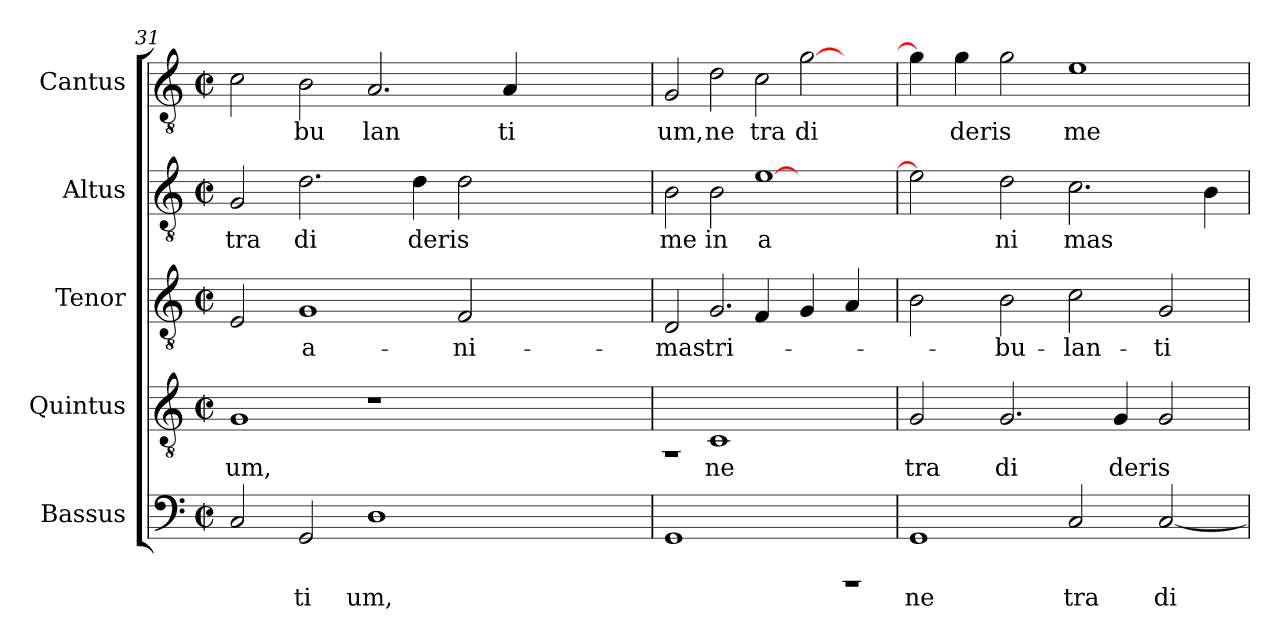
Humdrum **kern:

**kern	**text	**kern	**text	**kern	**text	**kern	**text	**kern	**text
*part5	*part5	*part4	*part4	*part3	*part3	*part2	*part2	*part1	*part1
*staff5	*staff5	*staff4	*staff4	*staff3	*staff3	*staff2	*staff2	*staff1	*staff1
*I"Bassus	*	*I"Quintus	*	*I"Tenor	*	*I"Altus	*	*I"Cantus	*
*clefF4	*	*clefGv2	*	*clefGv2	*	*clefGv2	*	*clefGv2	*
*M2/2	*	*M2/2	*	*M2/2	*	*M2/2	*	*M2/2	*
*met(c|)	*	*met(c|)	*	*met(c|)	*	*met(c|)	*	*met(c|)	*
=31	=31	=31	=31	=31	=31	=31	=31	=31	=31
!	!	!	!LO:LY:b:cj	!	!	!	!LO:LY:b:cj	!	!
2C/	.	1G	um,	2E/	.	2G/	tra	2c\	.
!	!LO:LY:b:cj	!	!	!	!LO:LY:b:cj	!	!LO:LY:b:cj	!	!LO:LY:b:cj
2GG/	ti	.	.	1G	a-	2.d\	di	2B\	bu
!	!LO:LY:b	!LO:N:vis=1	!	!	!	!	!	!	!LO:LY:b:cj
1D	um,	0r	.	.	.	.	.	2.A/	lan
!	!	!	!	!	!	!	!LO:LY:b	!	!
.	.	.	.	.	.	4d\	deris	.	.
!	!	!	!	!	!LO:LY:b:cj	!	!	!	!
.	.	.	.	2F/	-ni-	2d\	.	.	.
!	!	!	!	!	!	!	!	!	!LO:LY:b:cj
.	.	.	.	.	.	.	.	4A/	ti
1ryy	.	.	.	1ryy	.	1ryy	.	1ryy	.
=32	=32	=32	=32	=32	=32	=32	=32	=32	=32
!	!	!LO:N:vis=1	!	!LO:N:vis=2	!LO:LY:b:cj	!LO:N:vis=2	!LO:LY:b:cj	!LO:N:vis=2	!LO:LY:b:cj
1GG	.	4rAA	.	4D/	-mas	4B\	me	4G/	um,
!	!	!LO:N:vis=1	!LO:LY:b:cj	!LO:N:vis=2.	!LO:LY:b:cj	!LO:N:vis=2	!LO:LY:b:cj	!LO:N:vis=2	!LO:LY:b:cj
.	.	4C	ne	4G/	tri-	4B\	in	4d\	ne
!	!	!	!	!	!	!LO:N:vis=1	!LO:LY:b:rj	!LO:N:vis=2	!LO:LY:b:cj
.	.	2.ryy	.	4F/	.	[>4e	a	4c\	tra
!	!	!	!	!	!	!	!	!LO:N:vis=2	!LO:LY:b:cj
.	.	.	.	4G/	.	2ryy	.	[>4g\	di
!LO:N:vis=1	!	!	!	!	!	!	!	!	!
4rEEE	.	.	.	4A/	.	.	.	4ryy	.
=33	=33	=33	=33	=33	=33	=33	=33	=33	=33
!	!LO:LY:b:cj	!	!LO:LY:b:cj	!	!	!	!	!	!
1GG	ne	2G/	tra	2B\	.	2e\]	.	4g\]	.
!	!	!	!	!	!	!	!	!	!LO:LY:b
.	.	.	.	.	.	.	.	4g\	deris
!	!	!	!LO:LY:b:cj	!	!LO:LY:b:cj	!	!LO:LY:b:cj	!	!
.	.	2.G/	di	2B\	-bu-	2d\	ni	2g\	.
!	!LO:LY:b:cj	!	!	!	!LO:LY:b:cj	!	!LO:LY:b	!	!LO:LY:b:cj
2C/	tra	.	.	2c\	-lan-	2.c\	mas	1e	me
!	!	!	!LO:LY:b	!	!	!	!	!	!
.	.	4G/	deris	.	.	.	.	.	.
!	!LO:LY:b:cj	!	!	!	!LO:LY:b:cj	!	!	!	!
[<2C/	di	2G/	.	2G/	-ti-	.	.	.	.
.	.	.	.	.	.	4B\	.	.	.
=	=	=	=	=	=	=	=	=	=
*-	*-	*-	*-	*-	*-	*-	*-	*-	*-
